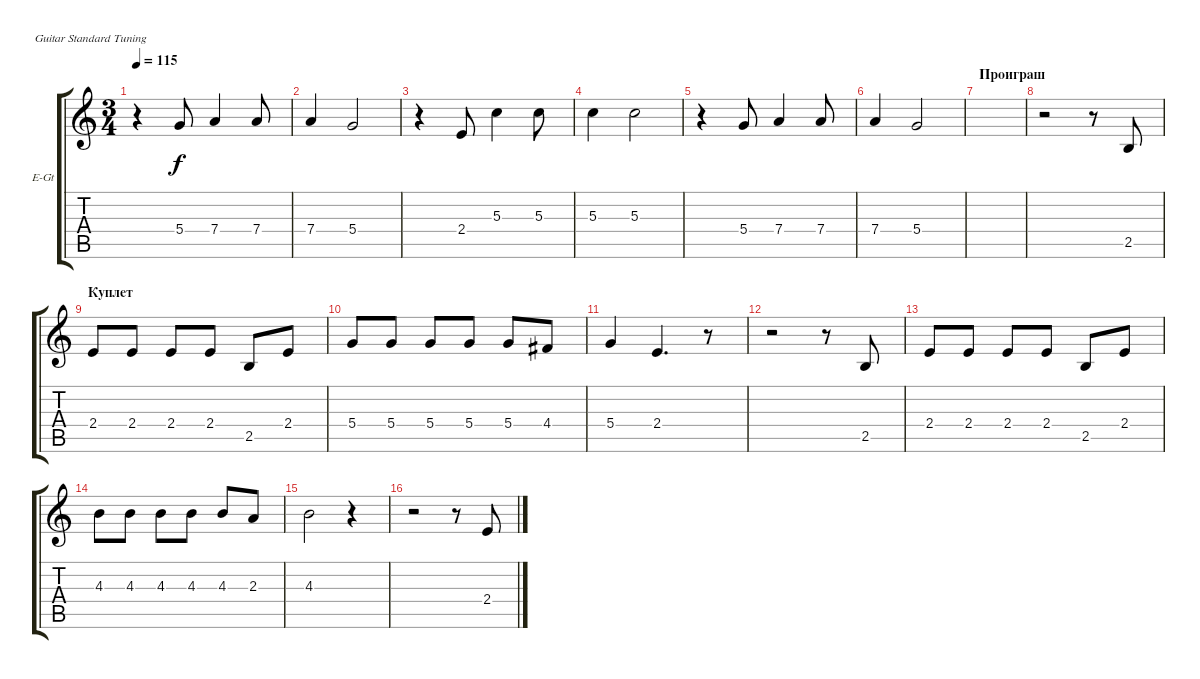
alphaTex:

\defaultSystemsLayout 4
\bracketExtendMode groupsimilarinstruments
\firstSystemTrackNameOrientation horizontal
\otherSystemsTrackNameOrientation horizontal
\track ("В. Бутусов (Вокал)" "E-Gt") {instrument electricguitarclean}
\staff {score tabs}
\tuning (E4 B3 G3 D3 A2 E2)
\ts (3 4)
\tempo 115
\clef g2
\ks c
r.4{dy f} 5.4.8 7.4.4 7.4.8 |
7.4.4 5.4.2 |
r.4 2.4.8 5.3.4 5.3.8 |
5.3.4 5.3.2 |
r.4 5.4.8 7.4.4 7.4.8 |
7.4.4 5.4.2 |
\section ("" "Проиграш")
|
r.2 r.8 2.5.8 |
\section ("" "Куплет")
2.4.8 2.4.8 2.4.8 2.4.8 2.5.8 2.4.8 |
5.4.8 5.4.8 5.4.8 5.4.8 5.4.8 4.4.8 |
5.4.4 2.4.4{d} r.8 |
r.2 r.8 2.5.8 |
2.4.8 2.4.8 2.4.8 2.4.8 2.5.8 2.4.8 |
4.3.8 4.3.8 4.3.8 4.3.8 4.3.8 2.3.8 |
4.3.2 r.4 |
r.2 r.8 2.4.8
